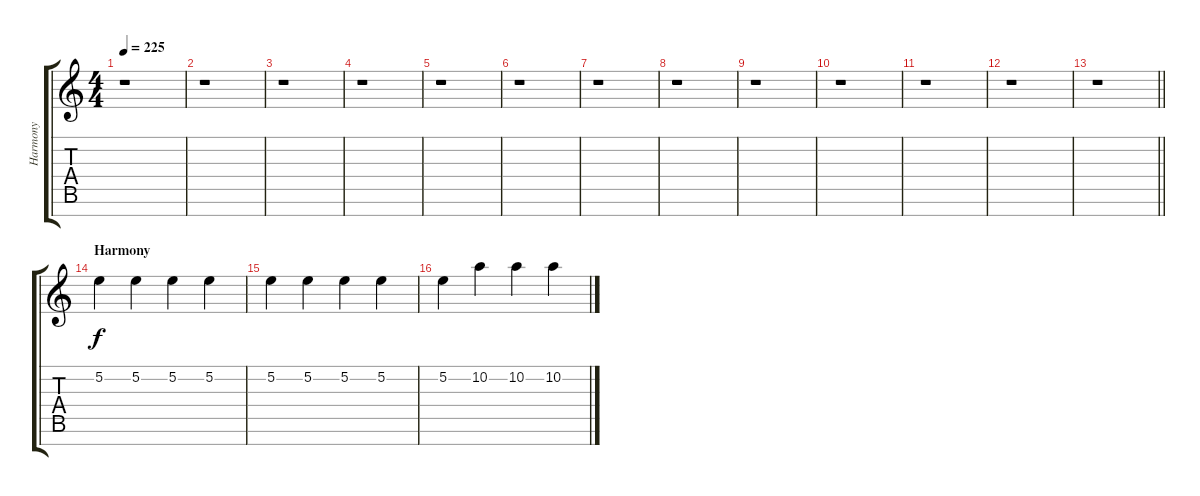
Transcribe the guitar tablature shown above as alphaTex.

\track ("Harmony" "Harmony") {instrument distortionguitar}
\staff {score tabs}
\tuning (E4 B3 G3 D3 A2 E2 B1) {hide}
\ts (4 4)
\tempo 225
\clef g2
\ks c
r.1{dy f} |
r.1 |
r.1 |
r.1 |
r.1 |
r.1 |
r.1 |
r.1 |
r.1 |
r.1 |
r.1 |
r.1 |
\barLineRight lightlight
r.1 |
\section ("" "Harmony")
5.2.4 5.2.4 5.2.4 5.2.4 |
5.2.4 5.2.4 5.2.4 5.2.4 |
5.2.4 10.2.4 10.2.4 10.2.4
